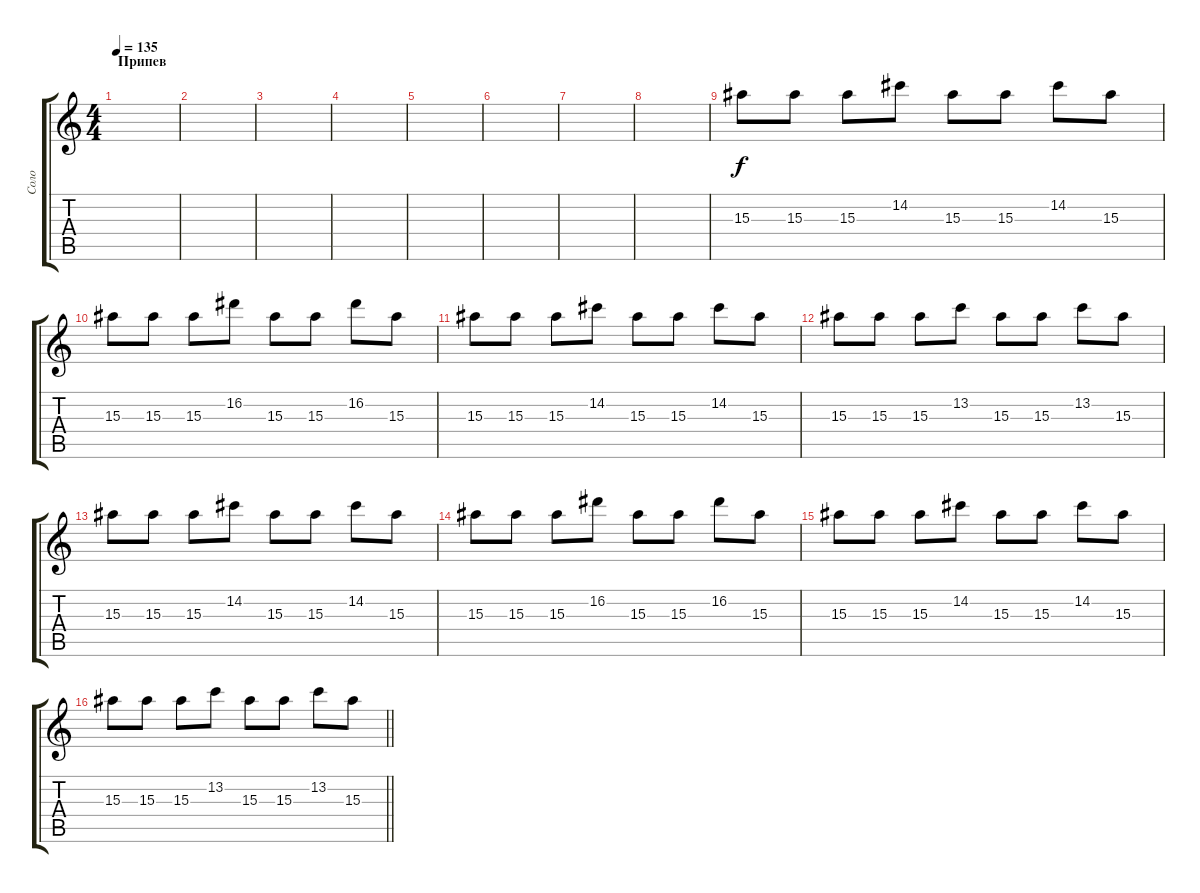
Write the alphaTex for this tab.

\track ("Соло" "Соло") {instrument distortionguitar}
\staff {score tabs}
\tuning (E4 B3 G3 D3 A2 E2) {hide}
\ts (4 4)
\section ("" "Припев")
\tempo 135
\clef g2
\ks c
|
|
|
|
|
|
|
|
15.3.8{volume 7 instrument distortionguitar} 15.3.8 15.3.8 14.2.8 15.3.8 15.3.8 14.2.8 15.3.8 |
15.3.8{instrument distortionguitar} 15.3.8 15.3.8 16.2.8 15.3.8 15.3.8 16.2.8 15.3.8 |
15.3.8{instrument distortionguitar} 15.3.8 15.3.8 14.2.8 15.3.8 15.3.8 14.2.8 15.3.8 |
15.3.8{instrument distortionguitar} 15.3.8 15.3.8 13.2.8 15.3.8 15.3.8 13.2.8 15.3.8 |
15.3.8{volume 7 instrument distortionguitar} 15.3.8 15.3.8 14.2.8 15.3.8 15.3.8 14.2.8 15.3.8 |
15.3.8{instrument distortionguitar} 15.3.8 15.3.8 16.2.8 15.3.8 15.3.8 16.2.8 15.3.8 |
15.3.8{instrument distortionguitar} 15.3.8 15.3.8 14.2.8 15.3.8 15.3.8 14.2.8 15.3.8 |
\barLineRight lightlight
15.3.8{instrument distortionguitar} 15.3.8 15.3.8 13.2.8 15.3.8 15.3.8 13.2.8 15.3.8
